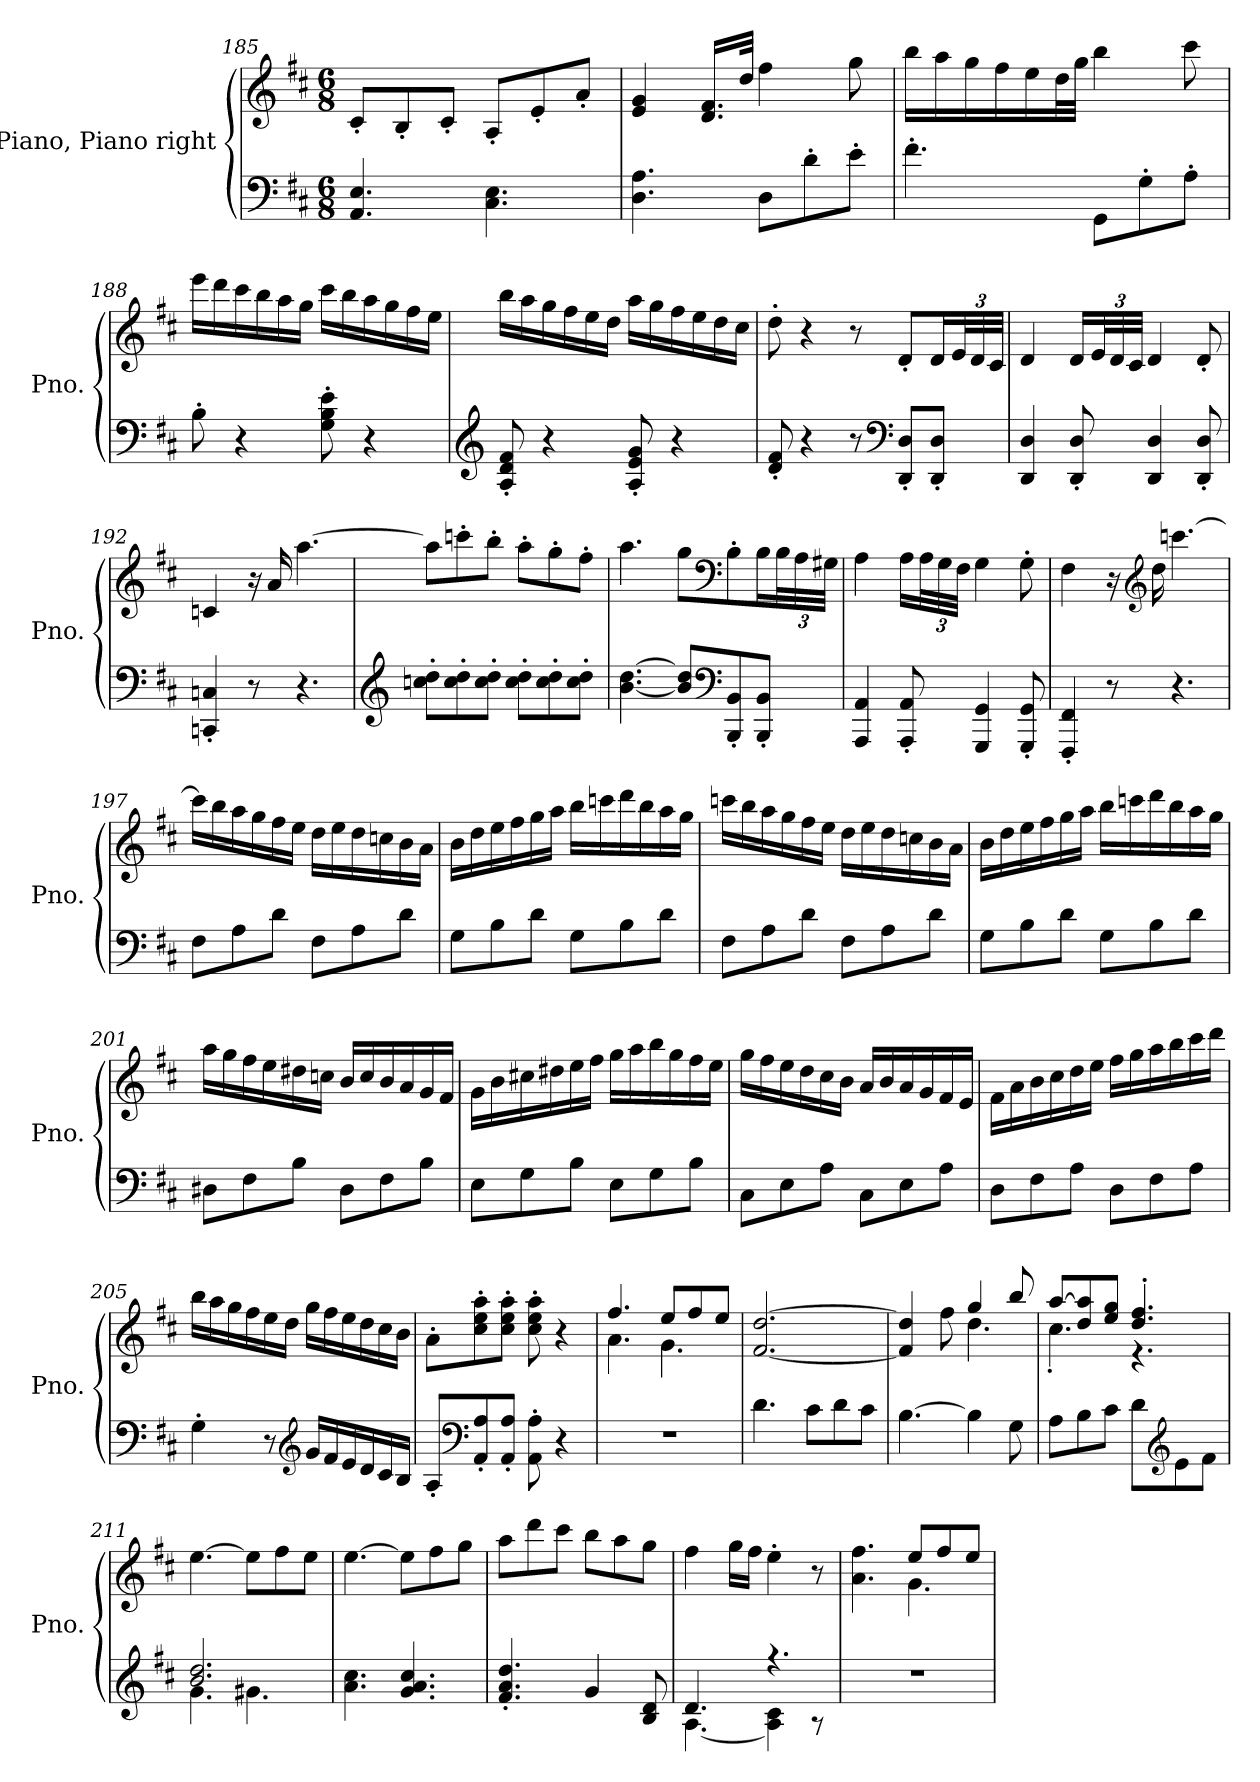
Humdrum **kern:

**kern	**kern
*part1	*part1
*staff2	*staff1
*I"Piano, Piano right	*
*I'Pno.	*
*clefF4	*clefG2
*k[f#c#]	*k[f#c#]
*M6/8	*M6/8
=185	=185
4.AA/ 4.E/	8c#'/L
.	8B'/
.	8c#'/J
4.C#\ 4.E\	8A'/L
.	8e'/
.	8a'/J
=186	=186
4.D\ 4.A\	4e/ 4g/
.	16.d/ 16.f#/LL
.	32dd/JJk
8D\L	4ff#\
8d'\	.
8e'\J	8gg\
!!LO:LB:g=z
=187	=187
4.f#'\	16bb\LL
.	16aa\
.	16gg\
.	16ff#\
.	16ee\
.	32dd\L
.	32gg\JJJ
8GG\L	4bb\
8G'\	.
8A'\J	8ccc#\
=188	=188
8B'\	16eee\LL
.	16ddd\
4r	16ccc#\
.	16bb\
.	16aa\
.	16gg\JJ
8G\' 8B\' 8e\'	16ccc#\LL
.	16bb\
4r	16aa\
.	16gg\
.	16ff#\
.	16ee\JJ
=189	=189
*clefG2	*
8A/' 8d/' 8f#/'	16bb\LL
.	16aa\
4r	16gg\
.	16ff#\
.	16ee\
.	16dd\JJ
8A/' 8e/' 8g/'	16aa\LL
.	16gg\
4r	16ff#\
.	16ee\
.	16dd\
.	16cc#\JJ
=190	=190
8d/' 8f#/'	8dd'\
4r	4r
8r	8r
*clefF4	*
8DD/' 8D/'L	8d'/L
8DD/' 8D/'J	16d/L
*	*Xbrackettup
.	48e/L
.	48d/
.	48c#/JJJ
!!LO:LB:g=z
=191	=191
4DD/ 4D/	4d/
8DD/' 8D/'	16d/LL
.	48e/L
.	48d/
.	48c#/JJJ
4DD/ 4D/	4d/
8DD/' 8D/'	8d'/
=192	=192
4CCn/' 4Cn/'	4cn/
8r	16r
.	16a/
4.r	[4.aa\
=193	=193
*clefG2	*
8ccn\' 8dd\'L	8aa\L]
8cc\' 8dd\'	8cccn'\
8cc\' 8dd\'J	8bb'\J
8cc\' 8dd\'L	8aa'\L
8cc\' 8dd\'	8gg'\
8cc\' 8dd\'J	8ff#'\J
=194	=194
[4.b\ [4.dd\	4.aa\
8b/] 8dd/]L	8gg\L
*clefF4	*clefF4
8BBB/' 8BB/'	8B'\
8BBB/' 8BB/'J	16B\L
.	48B\L
.	48A\
.	48G#X\JJJ
=195	=195
4AAA/ 4AA/	4A\
8AAA/' 8AA/'	16A\LL
.	48A\L
.	48G\
.	48F#\JJJ
4GGG/ 4GG/	4G\
8GGG/' 8GG/'	8G'\
!!LO:LB:g=z
=196	=196
4FFF#/' 4FF#/'	4F#\
8r	16r
*	*clefG2
.	16dd\
4.r	[4.cccn\
=197	=197
8F#\L	16ccc\LL]
.	16bb\
8A\	16aa\
.	16gg\
8d\J	16ff#\
.	16ee\JJ
8F#\L	16dd\LL
.	16ee\
8A\	16dd\
.	16ccn\
8d\J	16b\
.	16a\JJ
=198	=198
8G\L	16b\LL
.	16dd\
8B\	16ee\
.	16ff#\
8d\J	16gg\
.	16aa\JJ
8G\L	16bb\LL
.	16cccn\
8B\	16ddd\
.	16bb\
8d\J	16aa\
.	16gg\JJ
=199	=199
8F#\L	16cccn\LL
.	16bb\
8A\	16aa\
.	16gg\
8d\J	16ff#\
.	16ee\JJ
8F#\L	16dd\LL
.	16ee\
8A\	16dd\
.	16ccn\
8d\J	16b\
.	16a\JJ
!!LO:LB:g=z
=200	=200
8G\L	16b\LL
.	16dd\
8B\	16ee\
.	16ff#\
8d\J	16gg\
.	16aa\JJ
8G\L	16bb\LL
.	16cccn\
8B\	16ddd\
.	16bb\
8d\J	16aa\
.	16gg\JJ
=201	=201
8D#X\L	16aa\LL
.	16gg\
8F#\	16ff#\
.	16ee\
8B\J	16dd#X\
.	16ccn\JJ
8D#\L	16b/LL
.	16cc/
8F#\	16b/
.	16a/
8B\J	16g/
.	16f#/JJ
=202	=202
8E\L	16g\LL
.	16b\
8G\	16cc#X\
.	16dd#X\
8B\J	16ee\
.	16ff#\JJ
8E\L	16gg\LL
.	16aa\
8G\	16bb\
.	16gg\
8B\J	16ff#\
.	16ee\JJ
=203	=203
8C#\L	16gg\LL
.	16ff#\
8E\	16ee\
.	16dd\
8A\J	16cc#\
.	16b\JJ
8C#\L	16a/LL
.	16b/
8E\	16a/
.	16g/
8A\J	16f#/
.	16e/JJ
!!LO:LB:g=z
=204	=204
8D\L	16f#\LL
.	16a\
8F#\	16b\
.	16cc#\
8A\J	16dd\
.	16ee\JJ
8D\L	16ff#\LL
.	16gg\
8F#\	16aa\
.	16bb\
8A\J	16ccc#\
.	16ddd\JJ
=205	=205
4G'\	16bb\LL
.	16aa\
.	16gg\
.	16ff#\
8r	16ee\
.	16dd\JJ
*clefG2	*
16g/LL	16gg\LL
16f#/	16ff#\
16e/	16ee\
16d/	16dd\
16c#/	16cc#\
16B/JJ	16b\JJ
=206	=206
8A'/L	8a'\L
*clefF4	*
8AA/' 8A/'	8cc#\' 8ee\' 8aa\'
8AA/' 8A/'J	8cc#\' 8ee\' 8aa\'J
8AA\' 8A\'	8cc#\' 8ee\' 8aa\'
4r	4r
=207	=207
*	*^
2.r	4.ff#/	4.a\
.	8ee/L	4.g\
.	8ff#/	.
.	8ee/J	.
*	*v	*v
=208	=208
4.d\	[2.f#/ [2.dd/
8c#\L	.
8d\	.
8c#\J	.
!!LO:PB:g=z
=209	=209
*	*^
[4.B\	4f#/] 4dd/]	4.ryy
.	8ff#\	.
4B\]	4gg/	4.dd\
8G\	8bb/	.
=210	=210	=210
8A\L	[8aa/L	4.cc#'\
8B\	8dd/ 8aa/]	.
8c#\J	8ee/ 8gg/J	.
8d\L	4.dd/' 4.ff#/'	4.r
*clefG2	*	*
8e\	.	.
8f#\J	.	.
*	*v	*v
=211	=211
*^	*
2.b/ 2.dd/	4.g\	[4.ee\
.	4.g#X\	8ee\L]
.	.	8ff#\
.	.	8ee\J
*v	*v	*
=212	=212
4.a\ 4.cc#\	[4.ee\
4.g/ 4.a/ 4.cc#/	8ee\L]
.	8ff#\
.	8gg\J
=213	=213
4.f#/' 4.a/' 4.dd/'	8aa\L
.	8ddd\
.	8ccc#\J
4g/	8bb\L
.	8aa\
8B/ 8d/	8gg\J
=214	=214
*^	*
4.d/	[4.A\	4ff#\
.	.	16gg\LL
.	.	16ff#\JJ
4.r	4A\] 4c#\	4ee'\
.	8r	8r
*v	*v	*
!!LO:LB:g=z
=215	=215
*	*^
2.r	4.a\ 4.ff#\	4.ryy
.	8ee/L	4.g\
.	8ff#/	.
.	8ee/J	.
*	*v	*v
=	=
*-	*-
